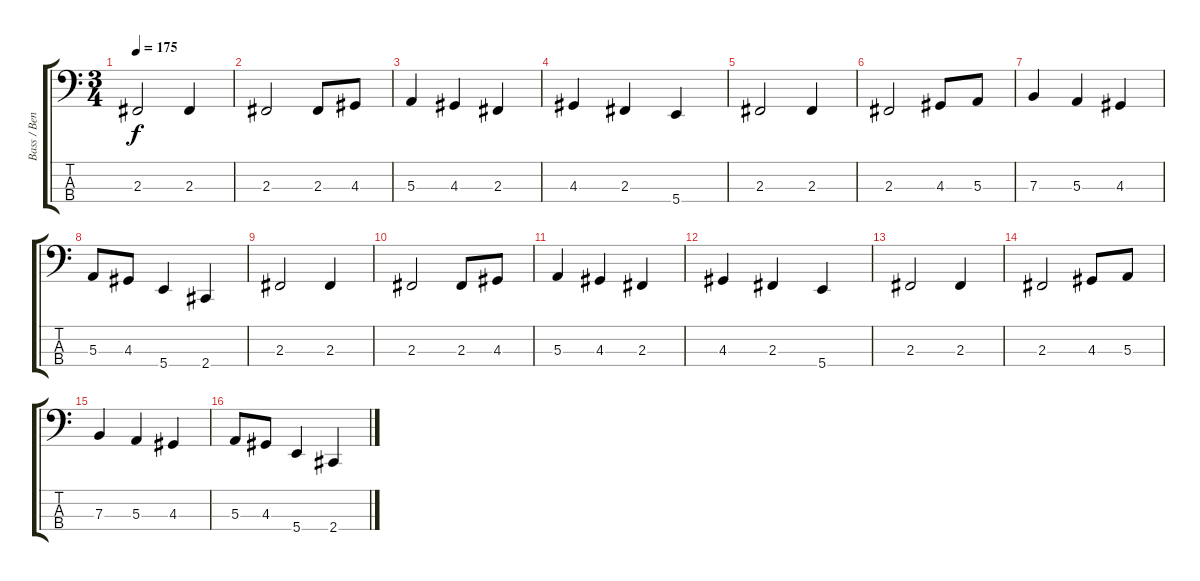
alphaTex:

\track ("Bass / Ben" "Bass / Ben") {instrument electricbassfinger}
\staff {score tabs}
\tuning (D2 A1 E1 B0) {hide}
\ts (3 4)
\tempo 175
\clef f4
\ks c
2.3.2{dy f} 2.3.4 |
2.3.2 2.3.8 4.3.8 |
5.3.4 4.3.4 2.3.4 |
4.3.4 2.3.4 5.4.4 |
2.3.2 2.3.4 |
2.3.2 4.3.8 5.3.8 |
7.3.4 5.3.4 4.3.4 |
5.3.8 4.3.8 5.4.4 2.4.4 |
2.3.2 2.3.4 |
2.3.2 2.3.8 4.3.8 |
5.3.4 4.3.4 2.3.4 |
4.3.4 2.3.4 5.4.4 |
2.3.2 2.3.4 |
2.3.2 4.3.8 5.3.8 |
7.3.4 5.3.4 4.3.4 |
5.3.8 4.3.8 5.4.4 2.4.4
